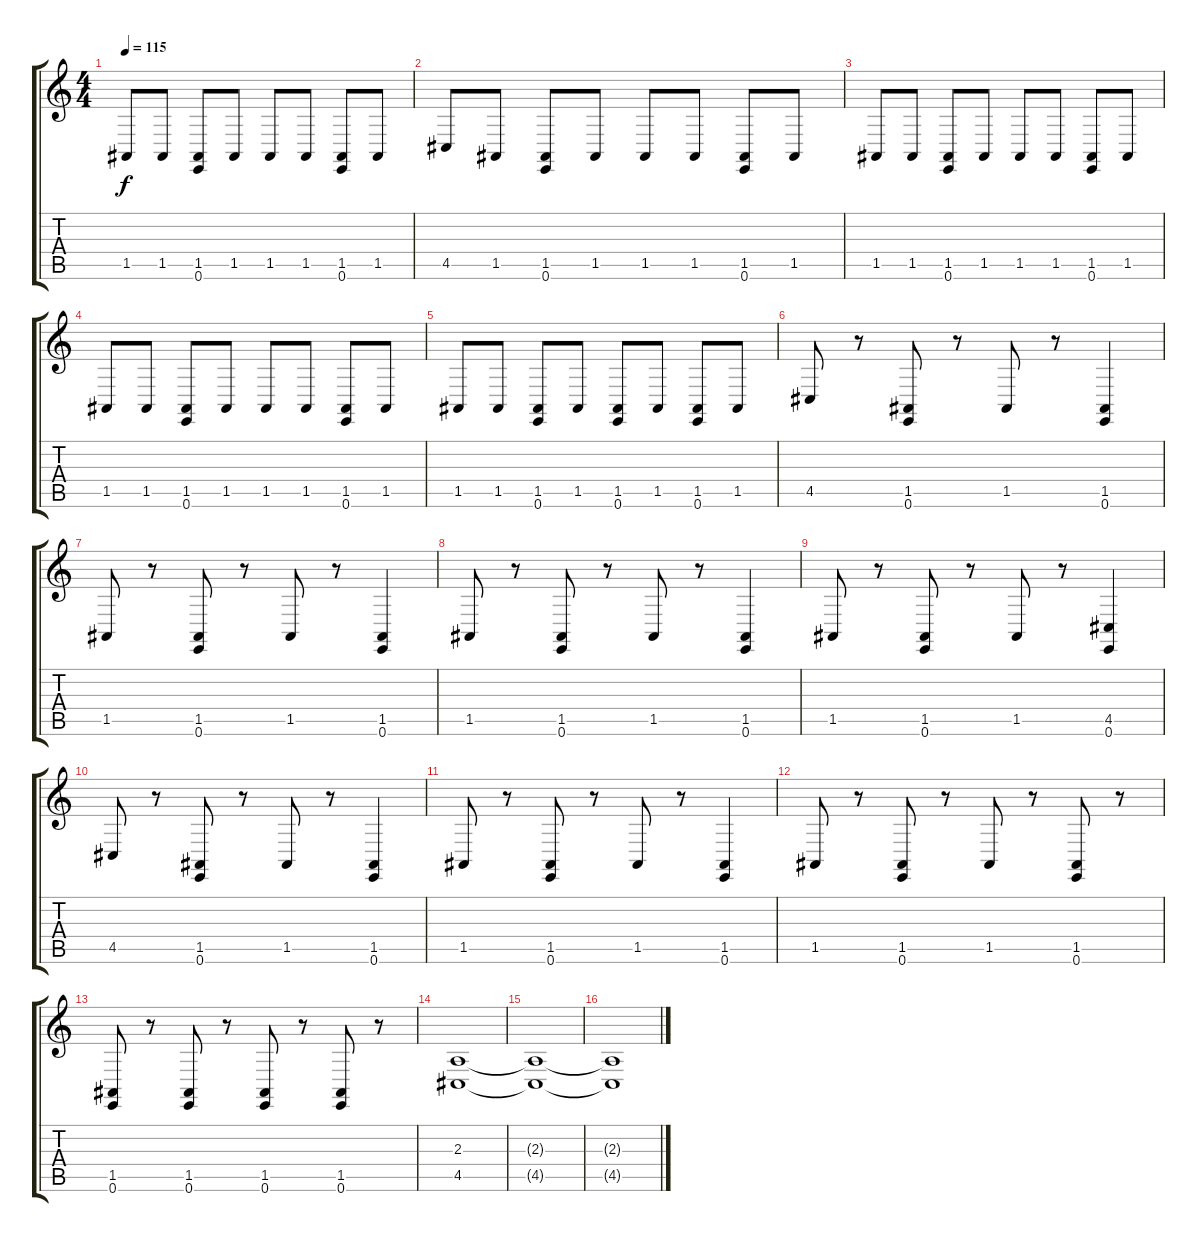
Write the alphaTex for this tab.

\track "" {instrument drawbarorgan}
\staff {score tabs}
\tuning (E4 B3 G3 D3 A2 E2) {hide}
\ts (4 4)
\tempo 115
\clef g2
\ks c
1.5.8{dy f} 1.5.8 (1.5 0.6).8 1.5.8 1.5.8 1.5.8 (1.5 0.6).8 1.5.8 |
4.5.8 1.5.8 (1.5 0.6).8 1.5.8 1.5.8 1.5.8 (1.5 0.6).8 1.5.8 |
1.5.8 1.5.8 (1.5 0.6).8 1.5.8 1.5.8 1.5.8 (1.5 0.6).8 1.5.8 |
1.5.8 1.5.8 (1.5 0.6).8 1.5.8 1.5.8 1.5.8 (1.5 0.6).8 1.5.8 |
1.5.8 1.5.8 (1.5 0.6).8 1.5.8 (1.5 0.6).8 1.5.8 (1.5 0.6).8 1.5.8 |
4.5.8 r.8 (1.5 0.6).8 r.8 1.5.8 r.8 (1.5 0.6).4 |
1.5.8 r.8 (1.5 0.6).8 r.8 1.5.8 r.8 (1.5 0.6).4 |
1.5.8 r.8 (1.5 0.6).8 r.8 1.5.8 r.8 (1.5 0.6).4 |
1.5.8 r.8 (1.5 0.6).8 r.8 1.5.8 r.8 (4.5 0.6).4 |
4.5.8 r.8 (1.5 0.6).8 r.8 1.5.8 r.8 (1.5 0.6).4 |
1.5.8 r.8 (1.5 0.6).8 r.8 1.5.8 r.8 (1.5 0.6).4 |
1.5.8 r.8 (1.5 0.6).8 r.8 1.5.8 r.8 (1.5 0.6).8 r.8 |
(1.5 0.6).8 r.8 (1.5 0.6).8 r.8 (1.5 0.6).8 r.8 (1.5 0.6).8 r.8 |
(2.3 4.5).1 |
(2.3{t} 4.5{t}).1 |
(2.3{t} 4.5{t}).1
